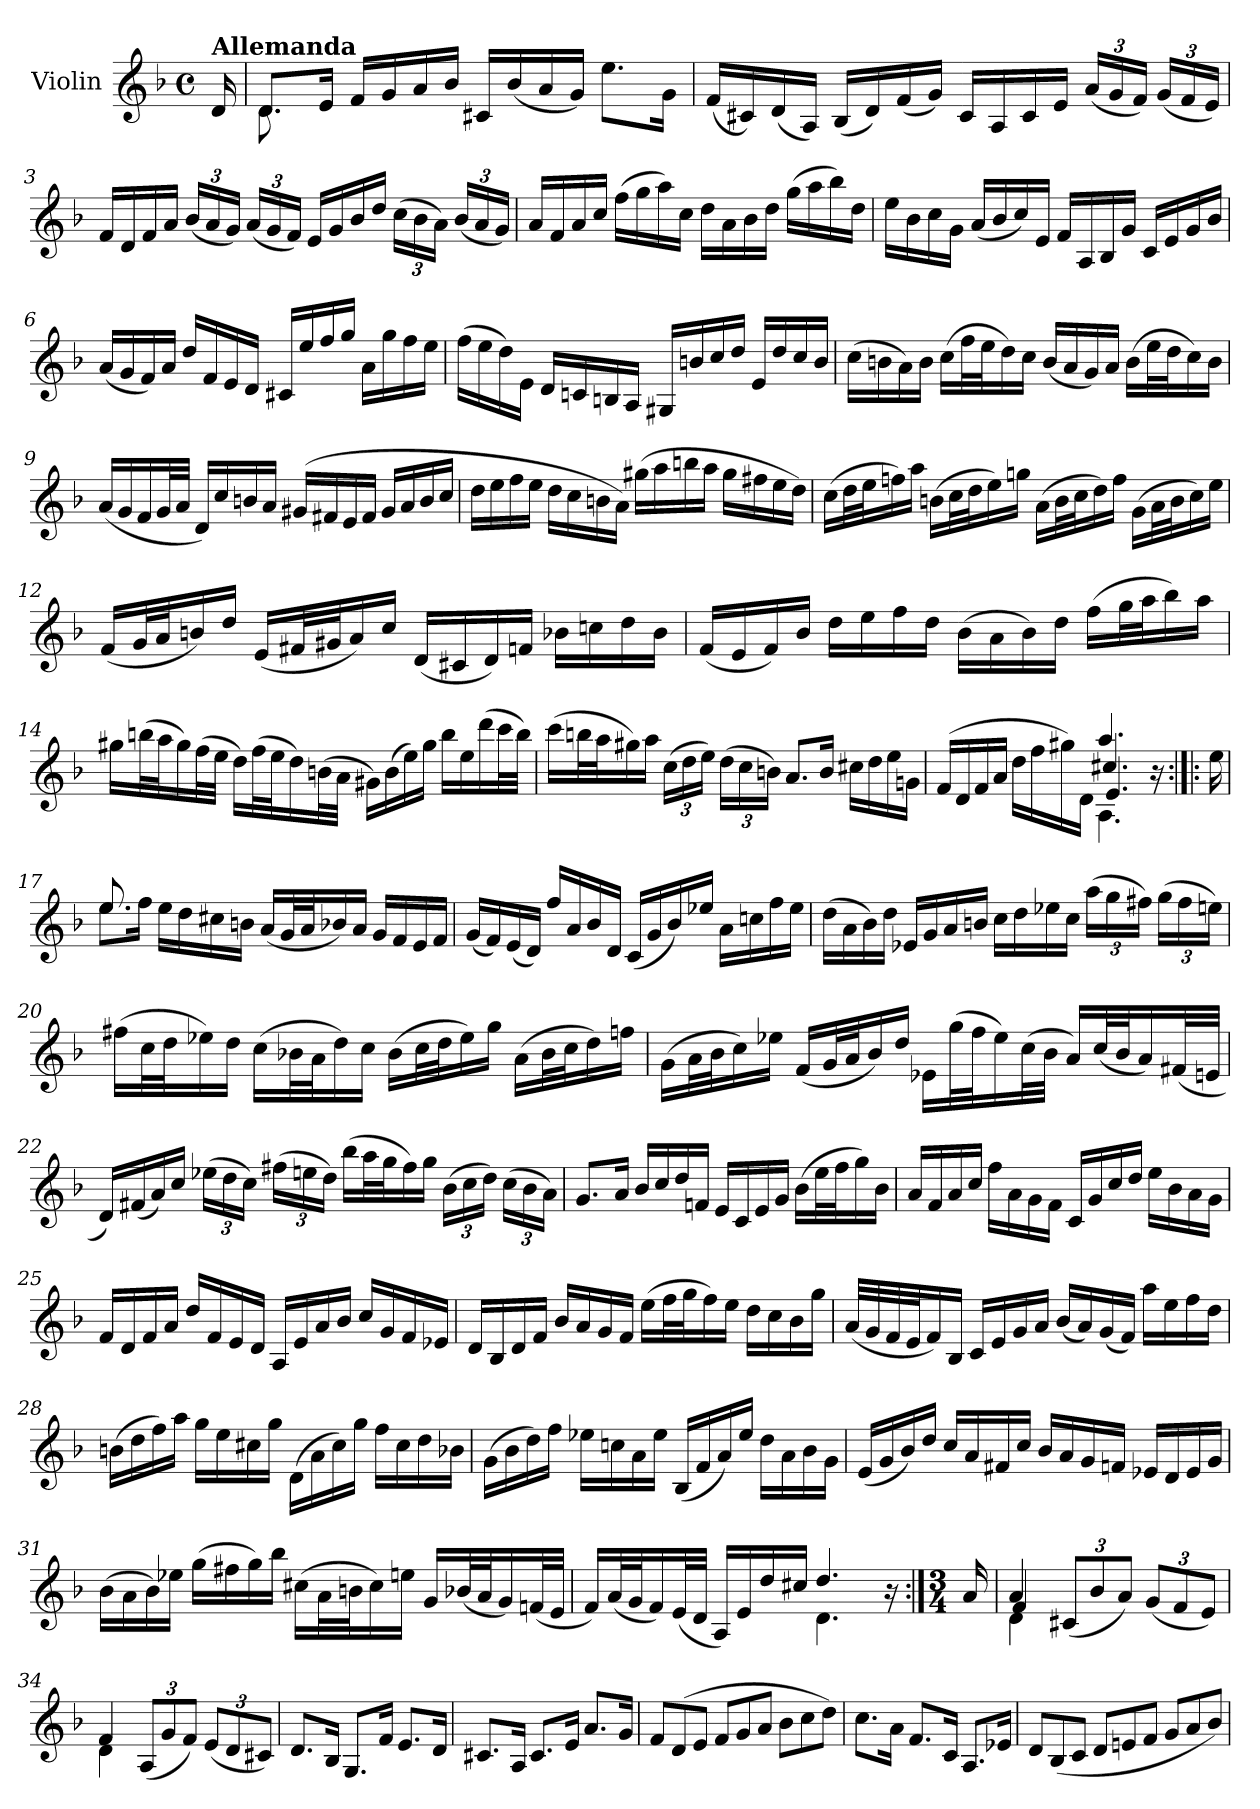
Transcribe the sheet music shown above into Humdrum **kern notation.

**kern
*part1
*staff1
*I"Violin
*I'Vln.
*clefG2
*k[b-]
*M4/4
*met(c)
=
!LO:TX:a:B:t=Allemanda
16d/
=1
*^
8.d/L	8.d\
16e/Jk	16ryy
16f/LL	4ryy
16g/	.
16a/	.
16b-/JJ	.
16c#X/LL	2ryy
(16b-/	.
16a/	.
16g/JJ)	.
8.ee\L	.
16g\Jk	.
*v	*v
=2
(16f/LL
16c#X/)
(16d/
16A/JJ)
(16B-/LL
16d/)
(16f/
16g/JJ)
16c#/LL
16A/
16c#/
16e/JJ
*Xbrackettup
(24a/LL
24g/
24f/JJ)
(24g/LL
24f/
24e/JJ)
=3
16f/LL
16d/
16f/
16a/JJ
(24b-/LL
24a/
24g/JJ)
(24a/LL
24g/
24f/JJ)
16e/LL
16g/
16b-/
16dd/JJ
(24cc\LL
24b-\
24a\JJ)
(24b-/LL
24a/
24g/JJ)
!!LO:LB:g=z
=4
16a/LL
16f/
16a/
16cc/JJ
(16ff\LL
16gg\
16aa\)
16cc\JJ
16dd\LL
16a\
16b-\
16dd\JJ
(16gg\LL
16aa\
16bb-\)
16dd\JJ
=5
16ee\LL
16b-\
16cc\
16g\JJ
(16a/LL
16b-/
16cc/)
16e/JJ
16f/LL
16A/
16B-/
16g/JJ
16c/LL
16e/
16g/
16b-/JJ
=6
(16a/LL
16g/
16f/)
16a/JJ
16dd/LL
16f/
16e/
16d/JJ
16c#X/LL
16ee/
16ff/
16gg/JJ
16a\LL
16gg\
16ff\
16ee\JJ
!!LO:LB:g=z
=7
(16ff\LL
16ee\
16dd\)
16e\JJ
16d/LL
16cn/
16Bn/
16A/JJ
16G#X/LL
16bn/
16cc/
16dd/JJ
16e/LL
16dd/
16cc/
16b/JJ
=8
(16cc\LL
16bn\
16a\)
16b\JJ
(16cc\LL
32ff\L
32ee\J
16dd\)
16cc\JJ
(16b/LL
16a/
16g/)
16a/JJ
(16b\LL
32ee\L
32dd\J
16cc\)
16b\JJ
=9
(16a/LL
16g/
16f/
32g/L
32a/JJJ
16d/LL)
16cc/
16bn/
16a/JJ
(16g#X/LL
16f#X/
16e/
16f#/JJ
16g#/LL
16a/
16b/
16cc/JJ
!!LO:LB:g=z
=10
16dd\LL
16ee\
16ff\
16ee\JJ
16dd\LL
16cc\
16bn\
16a\JJ)
(16gg#X\LL
16aa\
16bbn\
16aa\JJ
16gg#\LL
16ff#X\
16ee\
16dd\JJ)
=11
(16cc\LL
32dd\L
32ee\J
16ffn\)
16aa\JJ
(16bn\LL
32cc\L
32dd\J
16ee\)
16ggn\JJ
(16a\LL
32b\L
32cc\J
16dd\)
16ff\JJ
(16g\LL
32a\L
32b\J
16cc\)
16ee\JJ
=12
(16f/LL
32g/L
32a/J
16bn/)
16dd/JJ
(16e/LL
32f#X/L
32g#X/J
16a/)
16cc/JJ
(16d/LL
16c#X/
16d/)
16fn/JJ
16b-X\LL
16ccn\
16dd\
16b-\JJ
!!LO:LB:g=z
=13
(16f/LL
16e/
16f/)
16b-/JJ
16dd\LL
16ee\
16ff\
16dd\JJ
(16b-\LL
16a\
16b-\)
16dd\JJ
(16ff\LL
32gg\L
32aa\J
16bb-\)
16aa\JJ
=14
16gg#X\LL
(32bbn\L
32aa\J
16gg#\)
(32ff\L
32ee\JJJ
16dd\LL)
(32ff\L
32ee\J
16dd\)
(32bn\L
32a\JJJ
16g#X\LL)
(16b\
16ee\)
16gg#\JJ
16bb\LL
16ee\
(16ddd\
32ccc\L
32bb\JJJ)
=15
(16ccc\LL
32bbn\L
32aa\J
16gg#X\)
16aa\JJ
(24cc\LL
24dd\
24ee\JJ)
(24dd\LL
24cc\
24bn\JJ)
8.a/L
16b/Jk
16cc#X\LL
16dd\
16ee\
16gn\JJ
!!LO:LB:g=z
=16
*^
*	*^
*	*	*^
(16f/LL	2ryy	2ryy	2ryy
16d/	.	.	.
16f/	.	.	.
16a/JJ	.	.	.
16dd\LL	.	.	.
16ff\	.	.	.
16gg#X\)	.	.	.
16d\JJ	.	.	.
4.aa/	4.A\	4.cc#X/	4.e/
16r	16ryy	16ryy	16ryy
*v	*v	*v	*v
=16X1:|!|:
16ee\
=17
*^
8.ee\L	8.ee/
16ff\Jk	16ryy
16ee\LL	4ryy
16dd\	.
16cc#X\	.
16bn\JJ	.
(16a/LL	2ryy
32g/L	.
32a/J	.
16b-X/)	.
16a/JJ	.
16g/LL	.
16f/	.
16e/	.
16f/JJ	.
*v	*v
=18
(16g/LL
16f/)
(16e/
16d/JJ)
16ff/LL
16a/
16b-/
16d/JJ
(16c/LL
16g/
16b-/)
16ee-X/JJ
16a\LL
16ccn\
16ff\
16ee-\JJ
!!LO:LB:g=z
=19
(16dd\LL
16a\
16b-\)
16dd\JJ
16e-X/LL
16g/
16a/
16bn/JJ
16cc\LL
16dd\
16ee-X\
16cc\JJ
(24aa\LL
24gg\
24ff#X\JJ)
(24gg\LL
24ff#\
24een\JJ)
=20
(16ff#X\LL
32cc\L
32dd\J
16ee-X\)
16dd\JJ
(16cc\LL
32b-X\L
32a\J
16dd\)
16cc\JJ
(16b-\LL
32cc\L
32dd\J
16ee-\)
16gg\JJ
(16a\LL
32b-\L
32cc\J
16dd\)
16ffn\JJ
!!LO:LB:g=z
=21
(16g\LL
32a\L
32b-\J
16cc\)
16ee-X\JJ
(16f/LL
32g/L
32a/J
16b-/)
16dd/JJ
16e-X\LL
(32gg\L
32ff\J
16ee-\)
(32cc\L
32b-\JJJ
16a/LL)
(32cc/L
32b-/J
16a/)
(32f#X/L
32en/JJJ
=22
16d/LL)
(16f#X/
16a/)
16cc/JJ
(24ee-X\LL
24dd\
24cc\JJ)
(24ff#X\LL
24een\
24dd\JJ)
(16bb-\LL
32aa\L
32gg\J
16ff#\)
16gg\JJ
(24b-\LL
24cc\
24dd\JJ)
(24cc\LL
24b-\
24a\JJ)
=23
8.g/L
16a/Jk
16b-/LL
16cc/
16dd/
16fn/JJ
16e/LL
16c/
16e/
16g/JJ
(16b-\LL
32ee\L
32ff\J
16gg\)
16b-\JJ
!!LO:LB:g=z
=24
16a/LL
16f/
16a/
16cc/JJ
16ff\LL
16a\
16g\
16f\JJ
16c/LL
16g/
16cc/
16dd/JJ
16ee\LL
16b-\
16a\
16g\JJ
=25
16f/LL
16d/
16f/
16a/JJ
16dd/LL
16f/
16e/
16d/JJ
16A/LL
16e/
16a/
16b-/JJ
16cc/LL
16g/
16f/
16e-X/JJ
=26
16d/LL
16B-/
16d/
16f/JJ
16b-/LL
16a/
16g/
16f/JJ
(16ee\LL
32ff\L
32gg\J
16ff\)
16ee\JJ
16dd\LL
16cc\
16b-\
16gg\JJ
!!LO:LB:g=z
=27
(32a/LLL
32g/
32f/
32e/J
16f/)
16B-/JJ
16c/LL
16e/
16g/
16a/JJ
(16b-/LL
16a/)
(16g/
16f/JJ)
16aa\LL
16ee\
16ff\
16dd\JJ
=28
(16bn\LL
16dd\
16ff\)
16aa\JJ
16gg\LL
16ee\
16cc#X\
16gg\JJ
(16d\LL
16a\
16cc#\)
16gg\JJ
16ff\LL
16cc#\
16dd\
16b-X\JJ
=29
(16g\LL
16b-\
16dd\)
16ff\JJ
16ee-X\LL
16ccn\
16a\
16ee-\JJ
(16B-/LL
16f/
16a/)
16ee-/JJ
16dd\LL
16a\
16b-\
16g\JJ
!!LO:LB:g=z
=30
(16e/LL
16g/
16b-/)
16dd/JJ
16cc/LL
16a/
16f#X/
16cc/JJ
16b-/LL
16a/
16g/
16fn/JJ
16e-X/LL
16d/
16e-/
16g/JJ
=31
(16b-\LL
16a\
16b-\)
16ee-X\JJ
(16gg\LL
16ff#X\
16gg\)
16bb-\JJ
(16cc#X\LL
32a\L
32bn\J
16cc#\)
16een\JJ
16g/LL
(32b-X/L
32a/J
16g/)
(32fn/L
32e/JJJ
=32
*^
16f/LL)	2ryy
(32a/L	.
32g/J	.
16f/)	.
(32e/L	.
32d/JJJ	.
16A/LL)	.
16e/	.
16dd/	.
16cc#X/JJ	.
4.dd/	4.d\
16r	16ryy
*v	*v
!!LO:PB:g=z
=32X2:|!
*M3/4
*^
!LO:TX:a:B:t=Corrente	!
*v	*v
16a/
=33
*^
*	*^
4a/	4d\	4f/
(12c#X/L	2ryy	2ryy
12b-/	.	.
12a/J)	.	.
(12g/L	.	.
12f/	.	.
12e/J)	.	.
*	*v	*v
=34	=34
4f/	4d\
(12A/L	2ryy
12g/	.
12f/J)	.
(12e/L	.
12d/	.
12c#X/J)	.
*v	*v
=35
8.d/L
16B-/Jk
8.G/L
16f/Jk
8.e/L
16d/Jk
=36
8.c#X/L
16A/Jk
8.c#/L
16e/Jk
8.a/L
16g/Jk
=37
*Xtuplet
12f/L
(12d/
12e/J
12f/L
12g/
12a/J
12b-\L
12cc\
12dd\J)
=38
8.cc\L
16a\Jk
8.f/L
16c/Jk
8.A/L
16e-X/Jk
!!LO:LB:g=z
=39
12d/L
(12B-/
12c/J
12d/L
12en/
12f/J
12g/L
12a/
12b-/J)
=
*-
